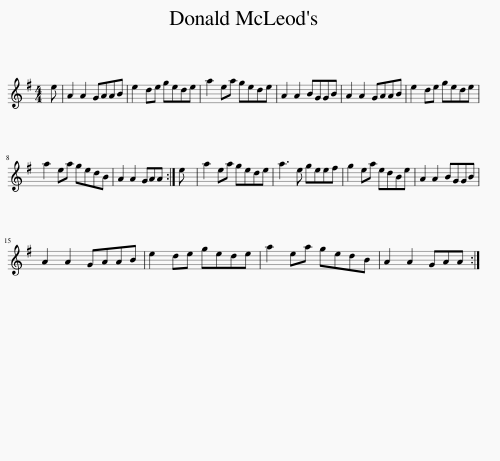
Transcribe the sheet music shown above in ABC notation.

X:1
L:1/8
M:4/4
I:linebreak $
K:G
V:1 treble
V:1
 e | A2 A2 GAAB | e2 de gede | a2 ea gede | A2 A2 BGGB | %5
 A2 A2 GAAB | e2 de gede |$ a2 ea gedB | A2 A2 GAA :| e | %10
 a2 ea gede | a3 e geef | g2 ea edBe | A2 A2 BGGB |$ A2 A2 GAAB | %15
 e2 de gede | a2 ea gedB | A2 A2 GAA :| %18
